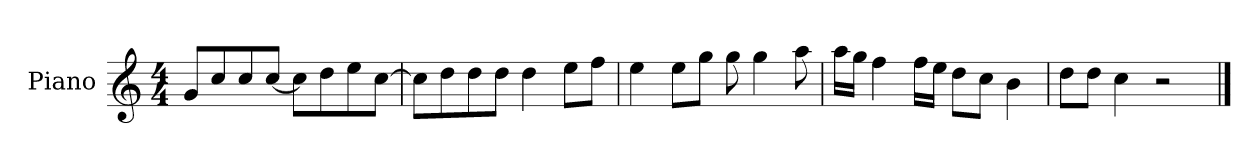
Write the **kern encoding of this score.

**kern
*part1
*staff1
*I"Piano
*I'P-no
*clefG2
*k[]
*M4/4
*MM90
=1
8g/L
8cc/
8cc/
[8cc/J
8cc\L]
8dd\
8ee\
[8cc\J
=2
8cc\L]
8dd\
8dd\
8dd\J
4dd\
8ee\L
8ff\J
=3
4ee\
8ee\L
8gg\J
8gg\
4gg\
8aa\
=4
16aa\LL
16gg\JJ
4ff\
16ff\LL
16ee\JJ
8dd\L
8cc\J
4b\
=5
8dd\L
8dd\J
4cc\
2r
==
*-
